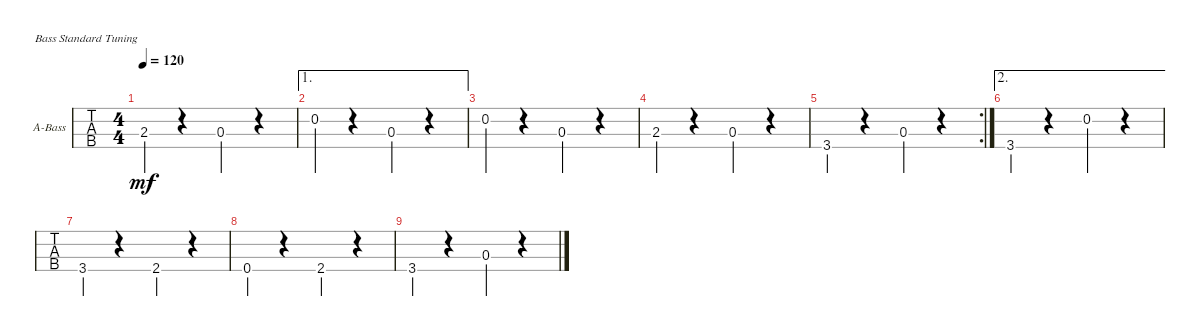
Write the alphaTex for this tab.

\defaultSystemsLayout 4
\bracketExtendMode groupsimilarinstruments
\multiBarRest
\firstSystemTrackNameOrientation horizontal
\otherSystemsTrackNameOrientation horizontal
\track ("Acoustic Bass" "A-Bass") {instrument acousticbass}
\staff {tabs}
\tuning (G2 D2 A1 E1)
\ts (4 4)
\tempo 120
\clef f4
\ks c
2.3.4{dy mf} r.4 0.3.4 r.4 |
\ae 1
0.2.4 r.4 0.3.4 r.4 |
0.2.4 r.4 0.3.4 r.4 |
2.3.4 r.4 0.3.4 r.4 |
\rc 2
3.4.4 r.4 0.3.4 r.4 |
\ae 2
3.4.4 r.4 0.2.4 r.4 |
3.4.4 r.4 2.4.4 r.4 |
0.4.4 r.4 2.4.4 r.4 |
3.4.4 r.4 0.3.4 r.4
